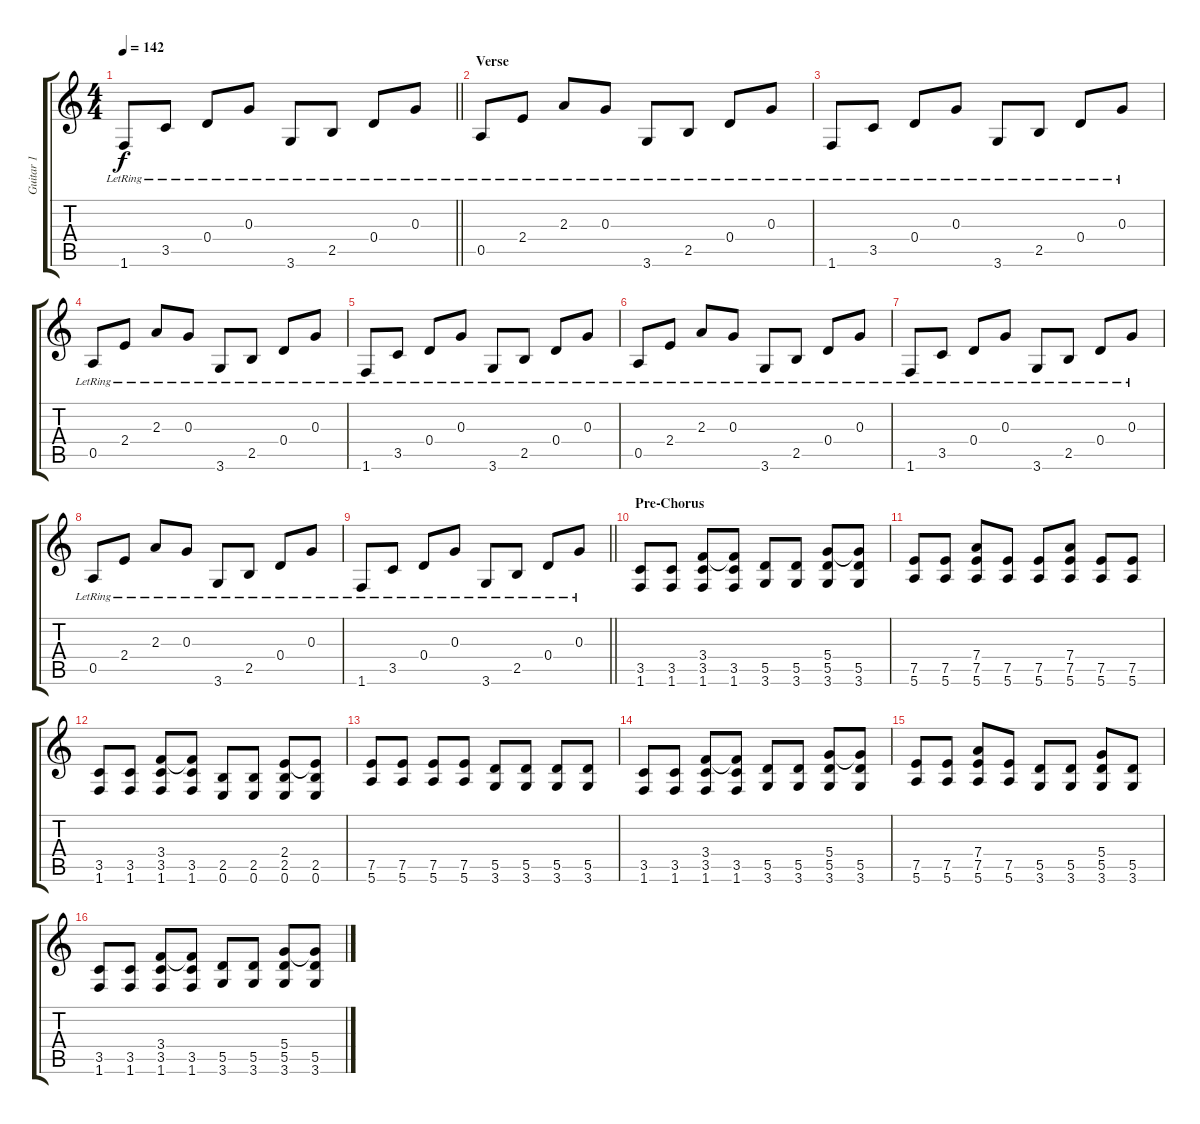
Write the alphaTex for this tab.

\track ("Guitar 1" "Guitar 1") {instrument electricguitarclean}
\staff {score tabs}
\tuning (E4 B3 G3 D3 A2 E2) {hide}
\ts (4 4)
\tempo 142
\clef g2
\barLineRight lightlight
\ks c
1.6{lr}.8{dy f} 3.5{lr}.8 0.4{lr}.8 0.3{lr}.8 3.6{lr}.8 2.5{lr}.8 0.4{lr}.8 0.3{lr}.8 |
\section ("" "Verse")
0.5{lr}.8 2.4{lr}.8 2.3{lr}.8 0.3{lr}.8 3.6{lr}.8 2.5{lr}.8 0.4{lr}.8 0.3{lr}.8 |
1.6{lr}.8 3.5{lr}.8 0.4{lr}.8 0.3{lr}.8 3.6{lr}.8 2.5{lr}.8 0.4{lr}.8 0.3{lr}.8 |
0.5{lr}.8 2.4{lr}.8 2.3{lr}.8 0.3{lr}.8 3.6{lr}.8 2.5{lr}.8 0.4{lr}.8 0.3{lr}.8 |
1.6{lr}.8 3.5{lr}.8 0.4{lr}.8 0.3{lr}.8 3.6{lr}.8 2.5{lr}.8 0.4{lr}.8 0.3{lr}.8 |
0.5{lr}.8 2.4{lr}.8 2.3{lr}.8 0.3{lr}.8 3.6{lr}.8 2.5{lr}.8 0.4{lr}.8 0.3{lr}.8 |
1.6{lr}.8 3.5{lr}.8 0.4{lr}.8 0.3{lr}.8 3.6{lr}.8 2.5{lr}.8 0.4{lr}.8 0.3{lr}.8 |
0.5{lr}.8 2.4{lr}.8 2.3{lr}.8 0.3{lr}.8 3.6{lr}.8 2.5{lr}.8 0.4{lr}.8 0.3{lr}.8 |
\barLineRight lightlight
1.6{lr}.8 3.5{lr}.8 0.4{lr}.8 0.3{lr}.8 3.6{lr}.8 2.5{lr}.8 0.4{lr}.8 0.3{lr}.8 |
\section ("" "Pre-Chorus")
(3.5 1.6).8 (3.5 1.6).8 (3.4 3.5 1.6).8 (3.4{t} 3.5 1.6).8 (5.5 3.6).8 (5.5 3.6).8 (5.4 5.5 3.6).8 (5.4{t} 5.5 3.6).8 |
(7.5 5.6).8 (7.5 5.6).8 (7.4 7.5 5.6).8 (7.5 5.6).8 (7.5 5.6).8 (7.4 7.5 5.6).8 (7.5 5.6).8 (7.5 5.6).8 |
(3.5 1.6).8 (3.5 1.6).8 (3.4 3.5 1.6).8 (3.4{t} 3.5 1.6).8 (2.5 0.6).8 (2.5 0.6).8 (2.4 2.5 0.6).8 (2.4{t} 2.5 0.6).8 |
(7.5 5.6).8 (7.5 5.6).8 (7.5 5.6).8 (7.5 5.6).8 (5.5 3.6).8 (5.5 3.6).8 (5.5 3.6).8 (5.5 3.6).8 |
(3.5 1.6).8 (3.5 1.6).8 (3.4 3.5 1.6).8 (3.4{t} 3.5 1.6).8 (5.5 3.6).8 (5.5 3.6).8 (5.4 5.5 3.6).8 (5.4{t} 5.5 3.6).8 |
(7.5 5.6).8 (7.5 5.6).8 (7.4 7.5 5.6).8 (7.5 5.6).8 (5.5 3.6).8 (5.5 3.6).8 (5.4 5.5 3.6).8 (5.5 3.6).8 |
(3.5 1.6).8 (3.5 1.6).8 (3.4 3.5 1.6).8 (3.4{t} 3.5 1.6).8 (5.5 3.6).8 (5.5 3.6).8 (5.4 5.5 3.6).8 (5.4{t} 5.5 3.6).8
